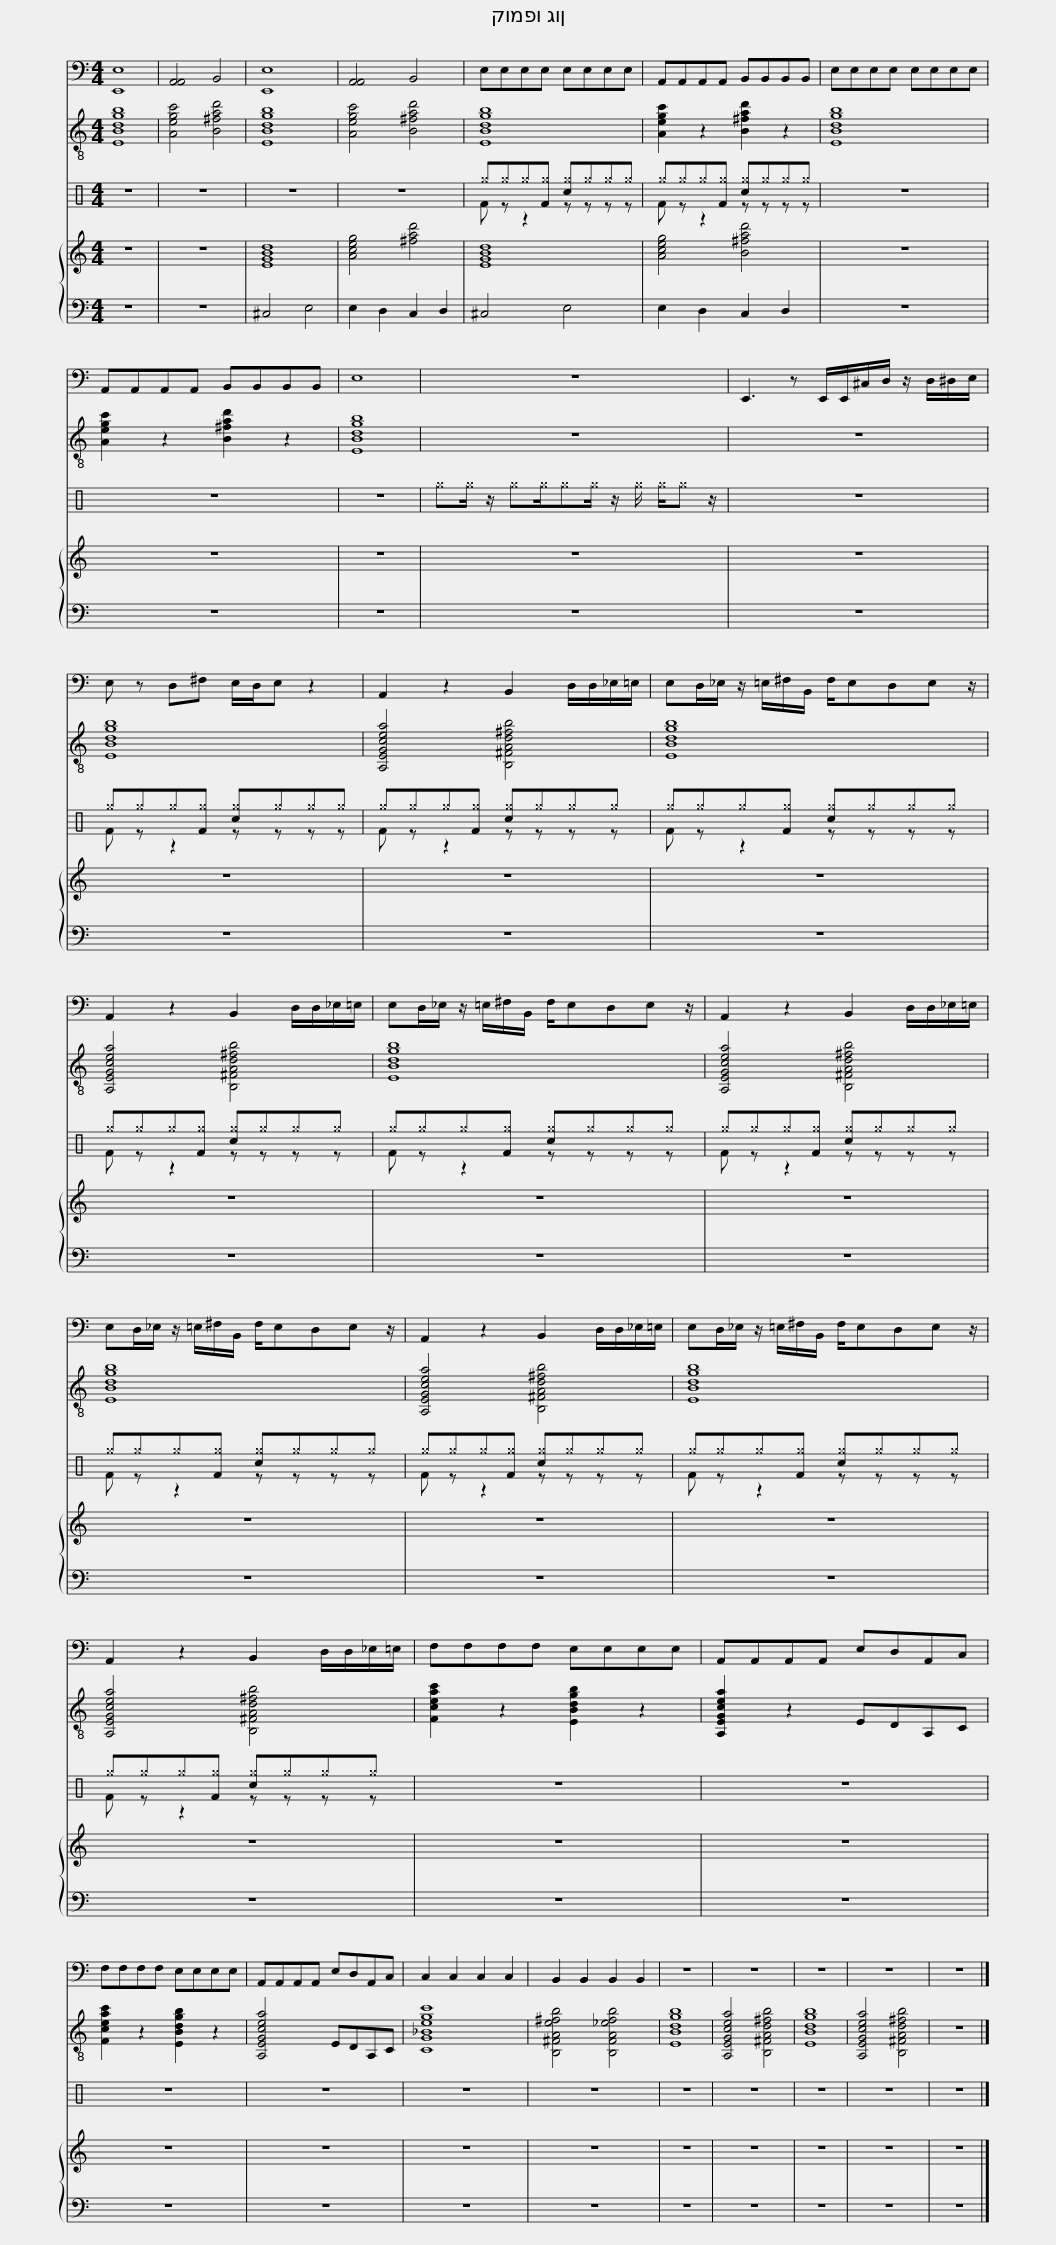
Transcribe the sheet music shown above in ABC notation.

X:1
%%score 1 2 ( 3 4 ) { 5 | 6 }
L:1/8
M:4/4
I:linebreak $
K:C
V:1 bass transpose=-12
V:2 treble-8
V:3 perc
K:none
V:4 perc
K:none
V:5 treble
V:6 bass
V:1
 [E,,E,]8 | [A,,A,,]4 B,,4 | [E,,E,]8 | [A,,A,,]4 B,,4 | E,E,E,E, E,E,E,E, | %5
 A,,A,,A,,A,, B,,B,,B,,B,, |$ E,E,E,E, E,E,E,E, | A,,A,,A,,A,, B,,B,,B,,B,, | E,8 | z8 |$ %10
 E,,3 z E,,/E,,/^C,/D,/ z/ D,/^D,/E,/ | E, z D,^F, E,/D,/E, z2 | A,,2 z2 B,,2 D,/D,/_E,/=E,/ |$ E,D,/_E,/ z/ =E,/^F,/B,,/ F,/E,D,E, z/ | A,,2 z2 B,,2 D,/D,/_E,/=E,/ |$ %15
 E,D,/_E,/ z/ =E,/^F,/B,,/ F,/E,D,E, z/ | A,,2 z2 B,,2 D,/D,/_E,/=E,/ |$ E,D,/_E,/ z/ =E,/^F,/B,,/ F,/E,D,E, z/ | A,,2 z2 B,,2 D,/D,/_E,/=E,/ |$ E,D,/_E,/ z/ =E,/^F,/B,,/ F,/E,D,E, z/ | %20
 A,,2 z2 B,,2 D,/D,/_E,/=E,/ | F,F,F,F, E,E,E,E, |$ A,,A,,A,,A,, E,D,A,,C, | F,F,F,F, E,E,E,E, | A,,A,,A,,A,, E,D,A,,C, | %25
 C,2 C,2 C,2 C,2 | B,,2 B,,2 B,,2 B,,2 | z8 |$ z8 | z8 | %30
 z8 | z8 |] %32
V:2
 [EBdgb]8 | [Aegc']4 [B^fad']4 | [EBdgb]8 | [Aegc']4 [B^fad']4 | [EBdgb]8 | %5
 [Aegc']2 z2 [B^fad']2 z2 |$ [EBdgb]8 | [Aegc']2 z2 [B^fad']2 z2 | [EBdgb]8 | z8 |$ %10
 z8 | [EBdgb]8 | [A,EGcea]4 [B,^FAd^fb]4 |$ [EBdgb]8 | [A,EGcea]4 [B,^FAd^fb]4 |$ %15
 [EBdgb]8 | [A,EGcea]4 [B,^FAd^fb]4 |$ [EBdgb]8 | [A,EGcea]4 [B,^FAd^fb]4 |$ [EBdgb]8 | %20
 [A,EGcea]4 [B,^FAd^fb]4 | [Fceac']2 z2 [EBdgb]2 z2 |$ [A,EGcea]2 z2 EDA,C | [Fceac']2 z2 [EBdgb]2 z2 | [A,EGcea]4 EDA,C | %25
 [CG_Begc']8 | [B,^FAe^fb]4 [B,FA_efb]4 | [EBdgb]8 |$ [A,EGcea]4 [B,^FAd^fb]4 | [EBdgb]8 | %30
 [A,EGcea]4 [B,^FAd^fb]4 | z8 |] %32
V:3
 z8 | z8 | z8 | z8 | ^g^g^g[F^g] [c^g]^g^g^g | %5
 ^g^g^g[F^g] [c^g]^g^g^g |$ z8 | z8 | z8 | ^g^g/ z/ ^g^g/^g^g/ z/ ^g/ ^g/^g z/ |$ %10
 z8 | ^g^g^g[F^g] [c^g]^g^g^g | ^g^g^g[F^g] [c^g]^g^g^g |$ ^g^g^g[F^g] [c^g]^g^g^g | ^g^g^g[F^g] [c^g]^g^g^g |$ %15
 ^g^g^g[F^g] [c^g]^g^g^g | ^g^g^g[F^g] [c^g]^g^g^g |$ ^g^g^g[F^g] [c^g]^g^g^g | ^g^g^g[F^g] [c^g]^g^g^g |$ ^g^g^g[F^g] [c^g]^g^g^g | %20
 ^g^g^g[F^g] [c^g]^g^g^g | z8 |$ z8 | z8 | z8 | %25
 z8 | z8 | z8 |$ z8 | z8 | %30
 z8 | z8 |] %32
V:4
 x8 | x8 | x8 | x8 | F z z2 z z z z | %5
 F z z2 z z z z |$ x8 | x8 | x8 | x8 |$ %10
 x8 | F z z2 z z z z | F z z2 z z z z |$ F z z2 z z z z | F z z2 z z z z |$ %15
 F z z2 z z z z | F z z2 z z z z |$ F z z2 z z z z | F z z2 z z z z |$ F z z2 z z z z | %20
 F z z2 z z z z | x8 |$ x8 | x8 | x8 | %25
 x8 | x8 | x8 |$ x8 | x8 | %30
 x8 | x8 |] %32
V:5
 z8 | z8 | [EGBd]8 | [Aceg]4 [^fad']4 | [EGBd]8 | %5
 [Aceg]4 [B^fad']4 |$ z8 | z8 | z8 | z8 |$ %10
 z8 | z8 | z8 |$ z8 | z8 |$ %15
 z8 | z8 |$ z8 | z8 |$ z8 | %20
 z8 | z8 |$ z8 | z8 | z8 | %25
 z8 | z8 | z8 |$ z8 | z8 | %30
 z8 | z8 |] %32
V:6
 z8 | z8 | ^C,4 E,4 | E,2 D,2 C,2 D,2 | ^C,4 E,4 | %5
 E,2 D,2 C,2 D,2 |$ z8 | z8 | z8 | z8 |$ %10
 z8 | z8 | z8 |$ z8 | z8 |$ %15
 z8 | z8 |$ z8 | z8 |$ z8 | %20
 z8 | z8 |$ z8 | z8 | z8 | %25
 z8 | z8 | z8 |$ z8 | z8 | %30
 z8 | z8 |] %32
